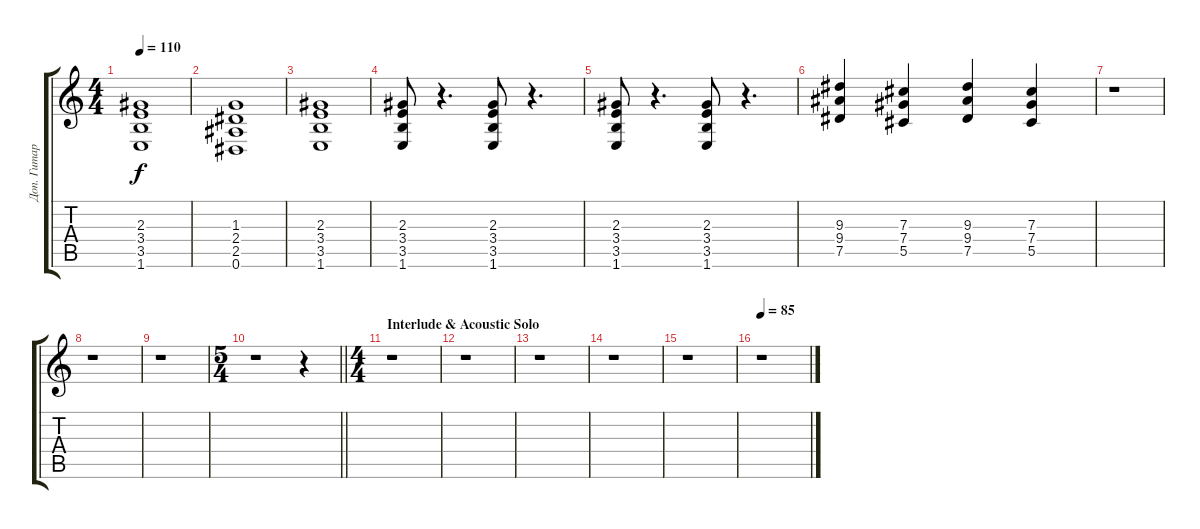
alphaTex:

\track ("Доп. Гитара" "Доп. Гитар") {instrument distortionguitar}
\staff {score tabs}
\tuning (Eb4 Bb3 Gb3 Db3 Ab2 Eb2) {hide}
\ts (4 4)
\tempo 110
\clef g2
\ks c
(2.3 3.4 3.5 1.6).1{dy f} |
(1.3 2.4 2.5 0.6).1 |
(2.3 3.4 3.5 1.6).1 |
(2.3 3.4 3.5 1.6).8 r.4{d} (2.3 3.4 3.5 1.6).8 r.4{d} |
(2.3 3.4 3.5 1.6).8 r.4{d} (2.3 3.4 3.5 1.6).8 r.4{d} |
(9.3 9.4 7.5).4 (7.3 7.4 5.5).4 (9.3 9.4 7.5).4 (7.3 7.4 5.5).4 |
r.1 |
r.1 |
r.1 |
\ts (5 4)
\barLineRight lightlight
r.1 r.4 |
\ts (4 4)
\section ("" "Interlude & Acoustic Solo")
r.1 |
r.1 |
r.1 |
r.1 |
r.1 |
\tempo 85
r.1
